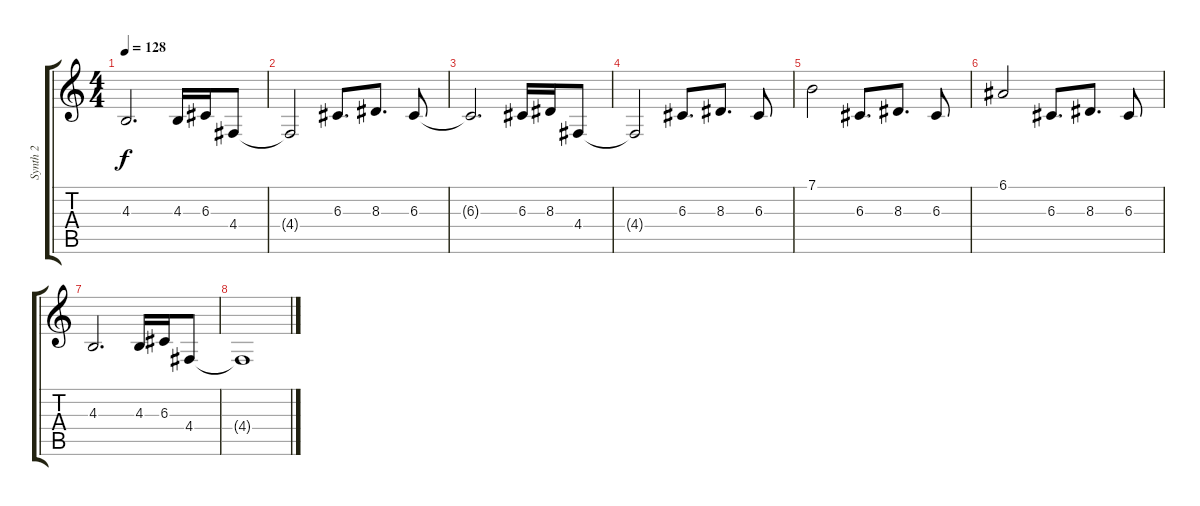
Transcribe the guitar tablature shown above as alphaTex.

\track ("Synth 2" "Synth 2") {instrument lead2sawtooth}
\staff {score tabs}
\tuning (E4 B3 G3 D3 A2 D2) {hide}
\ts (4 4)
\tempo 128
\clef g2
\ks c
4.3.2{d dy f} 4.3.16 6.3.16 4.4.8 |
4.4{t}.2 6.3.8{d} 8.3.8{d} 6.3.8 |
6.3{t}.2{d} 6.3.16 8.3.16 4.4.8 |
4.4{t}.2 6.3.8{d} 8.3.8{d} 6.3.8 |
7.1.2 6.3.8{d} 8.3.8{d} 6.3.8 |
6.1.2 6.3.8{d} 8.3.8{d} 6.3.8 |
4.3.2{d} 4.3.16 6.3.16 4.4.8 |
4.4{t}.1
